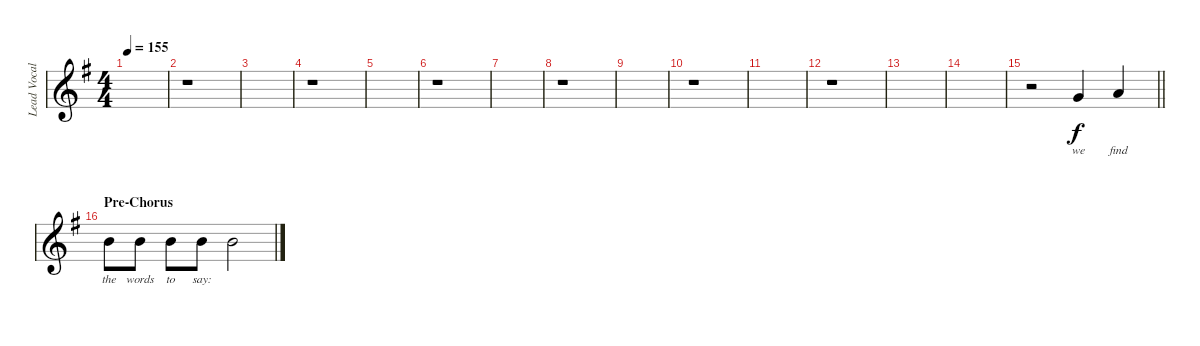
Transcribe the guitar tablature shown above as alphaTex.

\track ("Lead Vocals" "Lead Vocal") {instrument lead2sawtooth}
\staff {score}
\tuning (E4 B3 G3 D3 A2 E2) {hide}
\ts (4 4)
\tempo 155
\clef g2
\ks g
|
r.1 |
|
r.1 |
|
r.1 |
|
r.1 |
|
r.1 |
|
r.1 |
|
|
\barLineRight lightlight
r.2 3.1.4{lyrics (0 "we") lyrics (1 "") lyrics (2 "") lyrics (3 "") lyrics (4 "")} 5.1.4{lyrics (0 "find") lyrics (1 "") lyrics (2 "") lyrics (3 "") lyrics (4 "")} |
\section ("" "Pre-Chorus")
7.1.8{lyrics (0 "the") lyrics (1 "") lyrics (2 "") lyrics (3 "") lyrics (4 "")} 7.1.8{lyrics (0 "words") lyrics (1 "") lyrics (2 "") lyrics (3 "") lyrics (4 "")} 7.1.8{lyrics (0 "to") lyrics (1 "") lyrics (2 "") lyrics (3 "") lyrics (4 "")} 7.1.8{lyrics (0 "say:") lyrics (1 "") lyrics (2 "") lyrics (3 "") lyrics (4 "")} 7.1.2{lyrics (0 "") lyrics (1 "") lyrics (2 "") lyrics (3 "") lyrics (4 "")}
